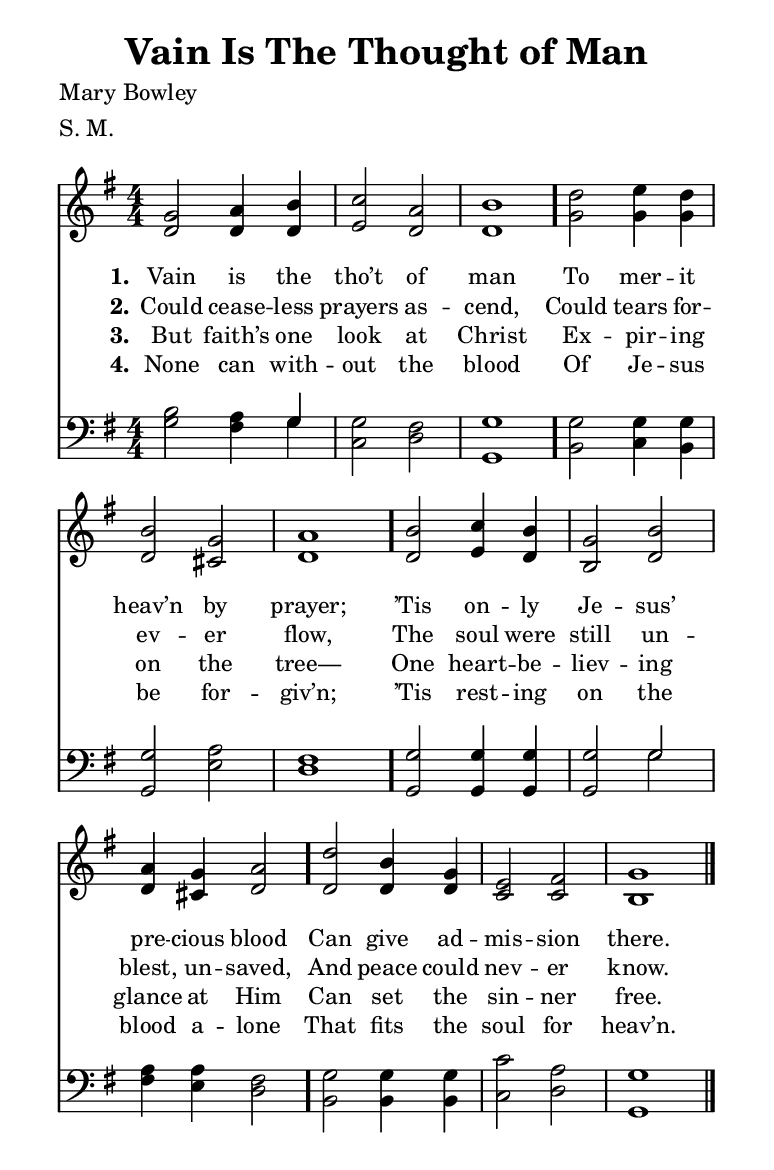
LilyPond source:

\include "common/global.ily"
\paper {
  \include "common/paper.ily"
  ragged-bottom = ##t
  ragged-last-bottom = ##t
  systems-per-page = ##f
  %page-count = ##f
}

\header{
  hymnnumber = "50"
  title = "Vain Is The Thought of Man"
  tunename = "Moreland"
  meter = "S. M."
  poet = "Mary Bowley"
  %composer = ""
  %copyright = ""
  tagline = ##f
}

% for fermata in MIDI
ta = { \tempo 4=110 }
tb = { \tempo 4=55  }

patternAA = { c2 c4 c4 | c2 c2 | c1 }
patternAB = { c2 c4 c4 | c2 c2 | c4 c4 c2 }

global = {
  \include "common/overrides.ily"
  \override Staff.TimeSignature.style = #'numbered
  \time 4/4
  \override Score.MetronomeMark.transparent = ##t % hide all fermata changes too
  \ta
  \key g \major
  %\partial 4
  \autoBeamOff
}

notesSoprano = {
\global
\relative c'' {

  \changePitch \patternAA { g a b | c a | b }
  \changePitch \patternAA { d e d | b g | a }
  \changePitch \patternAB { b c b | g b | a g a }
  \changePitch \patternAA { d b g | e fis | g }

  \bar "|."

}
}

notesAlto = {
\global
\relative e' {

  \changePitch \patternAA { d d d | e d | d }
  \changePitch \patternAA { g g g | d cis | d }
  \changePitch \patternAB { d e d | b d | d cis d }
  \changePitch \patternAA { d d d | c c | b }

}
}

notesTenor = {
\global
\relative a {

  \changePitch \patternAA { b a g | g fis | g }
  \changePitch \patternAA { g g g | g a | fis }
  \changePitch \patternAB { g g g | g g | a a fis }
  \changePitch \patternAA { g g g | c a | g }

}
}

notesBass = {
\global
\relative f {

  \changePitch \patternAA { g fis g | c, d | g, }
  \changePitch \patternAA { b c b | g e' | d }
  \changePitch \patternAB { g, g g | g g' | fis e d }
  \changePitch \patternAA { b b b | c d | g, }

}
}

wordsA = \lyricmode {
\set stanza = "1."

Vain is the tho’t of man \bar "."
To mer -- it heav’n by prayer; \bar "."
’Tis on -- ly Je -- sus’ pre -- cious blood \bar "."
Can give ad -- mis -- sion there. \bar "."

}

wordsB = \lyricmode {
\set stanza = "2."

Could cease -- less prayers as -- cend,
Could tears for -- ev -- er flow,
The soul were still un -- blest, un -- saved,
And peace could nev -- er know.

}

wordsC = \lyricmode {
\set stanza = "3."

But faith’s one look at Christ
Ex -- pir -- ing on the tree—
One heart -- be -- liev -- ing glance at Him
Can set the sin -- ner free.

}

wordsD = \lyricmode {
\set stanza = "4."

None can with -- out the blood
Of Je -- sus be for -- giv’n;
’Tis rest -- ing on the blood a -- lone
That fits the soul for heav’n.

}

\score {
  \context ChoirStaff <<
    \context Staff = upper <<
      \set Staff.autoBeaming = ##f
      \set ChoirStaff.systemStartDelimiter = #'SystemStartBar
      \set ChoirStaff.printPartCombineTexts = ##f
      \partcombine #'(2 . 9) \notesSoprano \notesAlto
      \context NullVoice = sopranos { \voiceOne << \notesSoprano >> }
      \context NullVoice = altos { \voiceTwo << \notesAlto >> }
      \context Lyrics = one   \lyricsto sopranos \wordsA
      \context Lyrics = two   \lyricsto sopranos \wordsB
      \context Lyrics = three \lyricsto sopranos \wordsC
      \context Lyrics = four  \lyricsto sopranos \wordsD
    >>
    \context Staff = men <<
      \clef bass
      \set ChoirStaff.printPartCombineTexts = ##f
      \partcombine #'(2 . 9) \notesTenor \notesBass
      \context NullVoice = tenors { \voiceOne << \notesTenor >> }
      \context NullVoice = basses { \voiceTwo << \notesBass >> }
    >>
  >>
  \layout {
    \include "common/layout.ily"
  }
  \midi{
    \include "common/midi.ily"
  }
}

\version "2.19.49"  % necessary for upgrading to future LilyPond versions.

% vi:set et ts=2 sw=2 ai nocindent syntax=lilypond:
